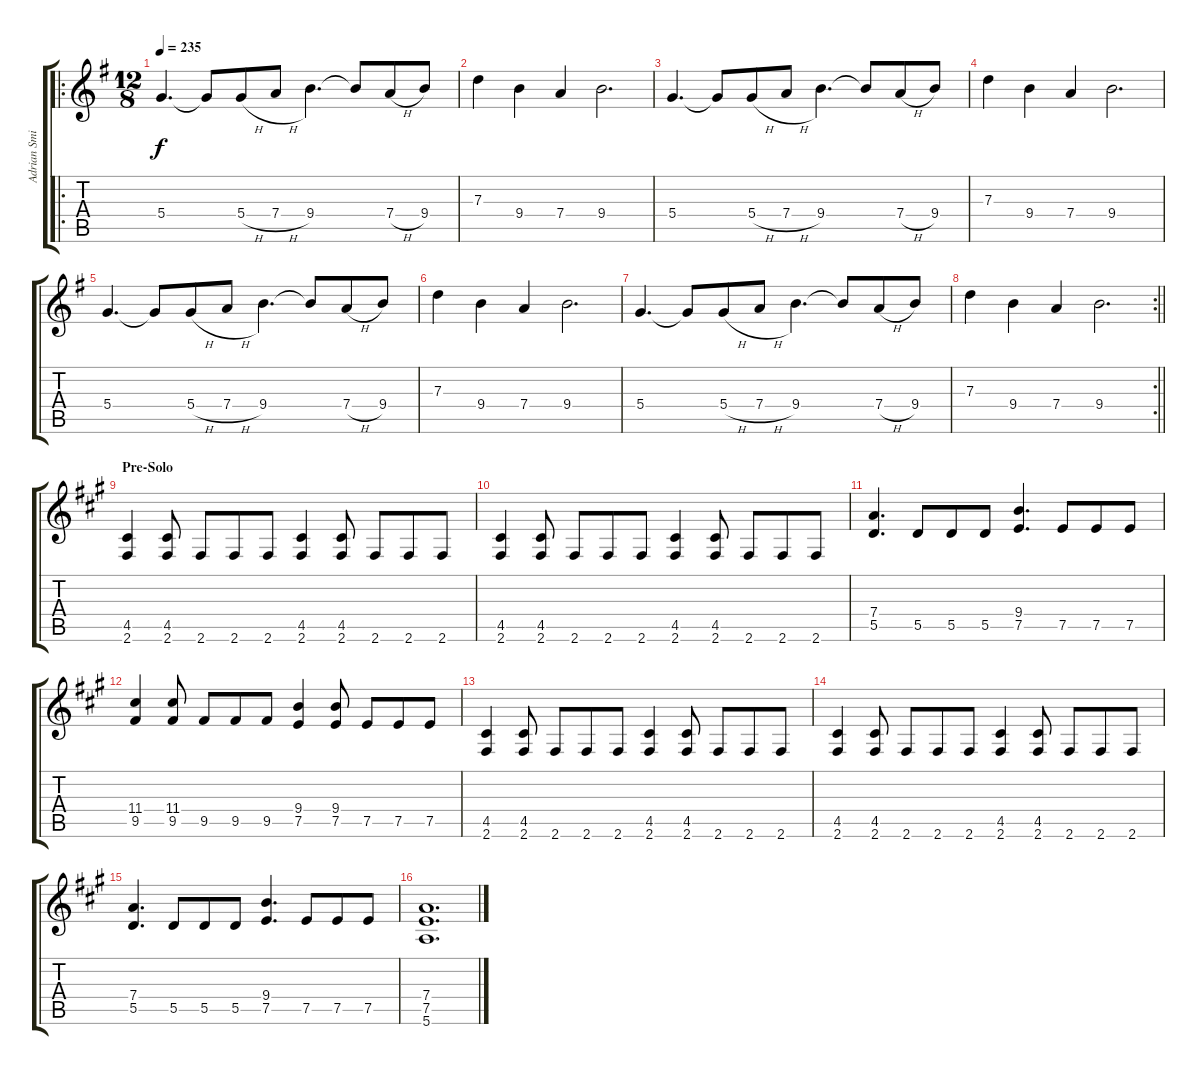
\track ("Adrian Smith (Guitar)" "Adrian Smi") {instrument distortionguitar}
\staff {score tabs}
\tuning (E4 B3 G3 D3 A2 E2) {hide}
\ro
\ts (12 8)
\tempo 235
\clef g2
\ks eminor
5.4.4{d dy f} 5.4{t}.8 5.4{h}.8 7.4{h}.8 9.4.4{d} 9.4{t}.8 7.4{h}.8 9.4.8 |
7.3.4 9.4.4 7.4.4 9.4.2{d} |
5.4.4{d} 5.4{t}.8 5.4{h}.8 7.4{h}.8 9.4.4{d} 9.4{t}.8 7.4{h}.8 9.4.8 |
7.3.4 9.4.4 7.4.4 9.4.2{d} |
5.4.4{d} 5.4{t}.8 5.4{h}.8 7.4{h}.8 9.4.4{d} 9.4{t}.8 7.4{h}.8 9.4.8 |
7.3.4 9.4.4 7.4.4 9.4.2{d} |
5.4.4{d} 5.4{t}.8 5.4{h}.8 7.4{h}.8 9.4.4{d} 9.4{t}.8 7.4{h}.8 9.4.8 |
\rc 2
\barLineRight lightlight
7.3.4 9.4.4 7.4.4 9.4.2{d} |
\section ("" "Pre-Solo")
\ks f#minor
(4.5 2.6).4 (4.5 2.6).8 2.6.8 2.6.8 2.6.8 (4.5 2.6).4 (4.5 2.6).8 2.6.8 2.6.8 2.6.8 |
(4.5 2.6).4 (4.5 2.6).8 2.6.8 2.6.8 2.6.8 (4.5 2.6).4 (4.5 2.6).8 2.6.8 2.6.8 2.6.8 |
(7.4 5.5).4{d} 5.5.8 5.5.8 5.5.8 (9.4 7.5).4{d} 7.5.8 7.5.8 7.5.8 |
(11.4 9.5).4 (11.4 9.5).8 9.5.8 9.5.8 9.5.8 (9.4 7.5).4 (9.4 7.5).8 7.5.8 7.5.8 7.5.8 |
(4.5 2.6).4 (4.5 2.6).8 2.6.8 2.6.8 2.6.8 (4.5 2.6).4 (4.5 2.6).8 2.6.8 2.6.8 2.6.8 |
(4.5 2.6).4 (4.5 2.6).8 2.6.8 2.6.8 2.6.8 (4.5 2.6).4 (4.5 2.6).8 2.6.8 2.6.8 2.6.8 |
(7.4 5.5).4{d} 5.5.8 5.5.8 5.5.8 (9.4 7.5).4{d} 7.5.8 7.5.8 7.5.8 |
(7.4 7.5 5.6).1{d}
